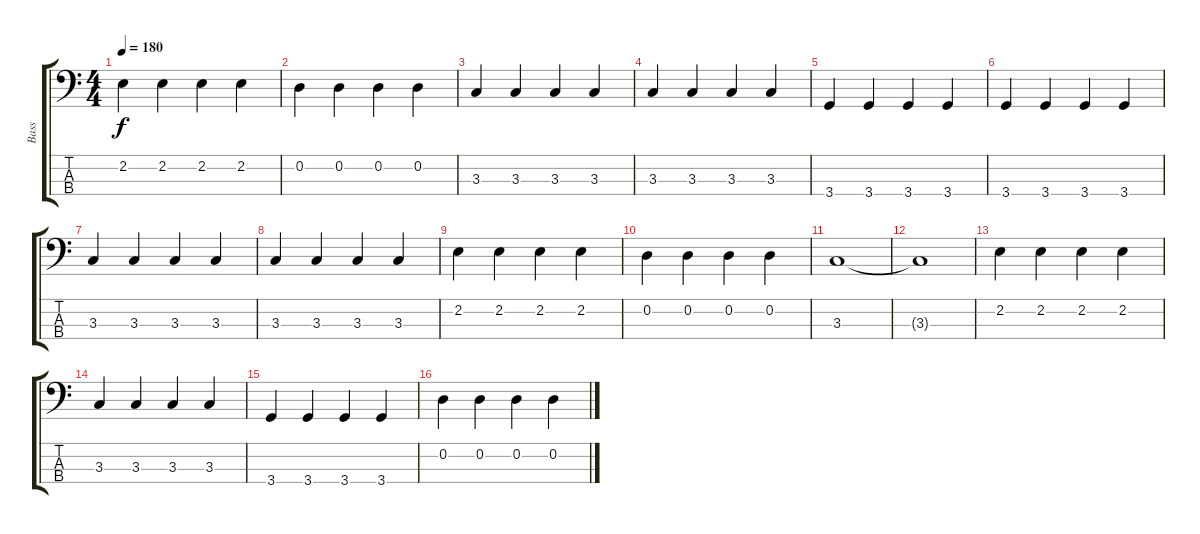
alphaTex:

\track ("Bass" "Bass") {instrument electricbassfinger}
\staff {score tabs}
\tuning (G2 D2 A1 E1) {hide}
\ts (4 4)
\tempo 180
\clef f4
\ks c
2.2.4{dy f} 2.2.4 2.2.4 2.2.4 |
0.2.4 0.2.4 0.2.4 0.2.4 |
3.3.4 3.3.4 3.3.4 3.3.4 |
3.3.4 3.3.4 3.3.4 3.3.4 |
3.4.4 3.4.4 3.4.4 3.4.4 |
3.4.4 3.4.4 3.4.4 3.4.4 |
3.3.4 3.3.4 3.3.4 3.3.4 |
3.3.4 3.3.4 3.3.4 3.3.4 |
2.2.4 2.2.4 2.2.4 2.2.4 |
0.2.4 0.2.4 0.2.4 0.2.4 |
3.3.1 |
3.3{t}.1 |
2.2.4 2.2.4 2.2.4 2.2.4 |
3.3.4 3.3.4 3.3.4 3.3.4 |
3.4.4 3.4.4 3.4.4 3.4.4 |
0.2.4 0.2.4 0.2.4 0.2.4
